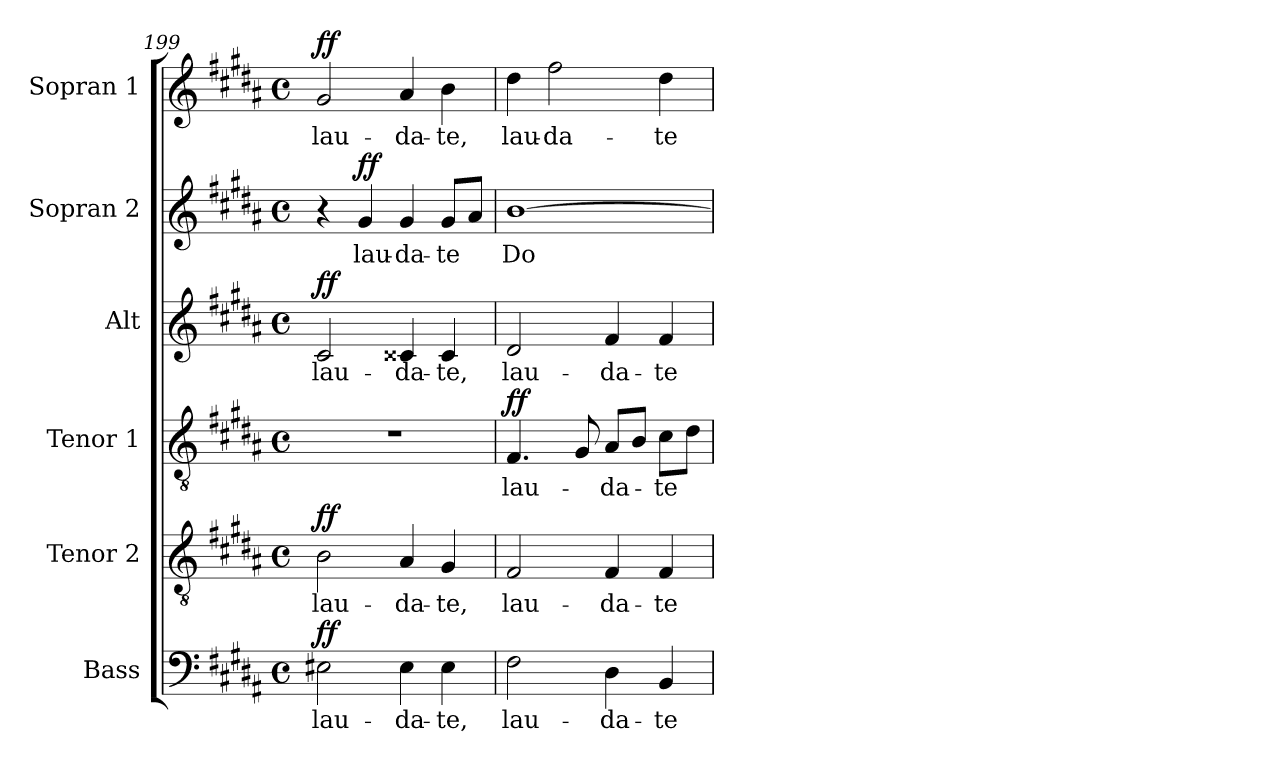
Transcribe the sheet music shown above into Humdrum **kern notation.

**kern	**text	**dynam	**kern	**text	**dynam	**kern	**text	**dynam	**kern	**text	**dynam	**kern	**text	**dynam	**kern	**text	**dynam
*part6	*part6	*part6	*part5	*part5	*part5	*part4	*part4	*part4	*part3	*part3	*part3	*part2	*part2	*part2	*part1	*part1	*part1
*staff6	*staff6	*staff6	*staff5	*staff5	*staff5	*staff4	*staff4	*staff4	*staff3	*staff3	*staff3	*staff2	*staff2	*staff2	*staff1	*staff1	*staff1
*I"Bass	*	*	*I"Tenor 2	*	*	*I"Tenor 1	*	*	*I"Alt	*	*	*I"Sopran 2	*	*	*I"Sopran 1	*	*
*I'B.	*	*	*I'T. 2	*	*	*I'T. 1	*	*	*I'A.	*	*	*I'S. 2	*	*	*I'S. 1	*	*
*clefF4	*	*	*clefGv2	*	*	*clefGv2	*	*	*clefG2	*	*	*clefG2	*	*	*clefG2	*	*
*k[f#c#g#d#a#]	*	*	*k[f#c#g#d#a#]	*	*	*k[f#c#g#d#a#]	*	*	*k[f#c#g#d#a#]	*	*	*k[f#c#g#d#a#]	*	*	*k[f#c#g#d#a#]	*	*
*B:	*	*	*B:	*	*	*B:	*	*	*B:	*	*	*B:	*	*	*B:	*	*
*M4/4	*	*	*M4/4	*	*	*M4/4	*	*	*M4/4	*	*	*M4/4	*	*	*M4/4	*	*
*met(c)	*	*	*met(c)	*	*	*met(c)	*	*	*met(c)	*	*	*met(c)	*	*	*met(c)	*	*
=199	=199	=199	=199	=199	=199	=199	=199	=199	=199	=199	=199	=199	=199	=199	=199	=199	=199
!	!LO:LY:b	!LO:DY:a	!	!LO:LY:b	!LO:DY:a	!	!	!	!	!LO:LY:b	!LO:DY:a	!	!	!	!	!LO:LY:b	!LO:DY:a
2E#X\	lau-	ff	2B\	lau-	ff	1r	.	.	2c#/	lau-	ff	4r	.	.	2g#/	lau-	ff
!	!	!	!	!	!	!	!	!	!	!	!	!	!LO:LY:b	!LO:DY:a	!	!	!
.	.	.	.	.	.	.	.	.	.	.	.	4g#/	lau-	ff	.	.	.
!	!LO:LY:b	!	!	!LO:LY:b	!	!	!	!	!	!LO:LY:b	!	!	!LO:LY:b	!	!	!LO:LY:b	!
4E#\	-da-	.	4A#/	-da-	.	.	.	.	4c##X/	-da-	.	4g#/	-da-	.	4a#/	-da-	.
!	!LO:LY:b	!	!	!LO:LY:b	!	!	!	!	!	!LO:LY:b	!	!	!LO:LY:b	!	!	!LO:LY:b	!
4E#\	-te,	.	4G#/	-te,	.	.	.	.	4c##/	-te,	.	8g#/L	-te	.	4b\	-te,	.
.	.	.	.	.	.	.	.	.	.	.	.	8a#/J	.	.	.	.	.
=200	=200	=200	=200	=200	=200	=200	=200	=200	=200	=200	=200	=200	=200	=200	=200	=200	=200
!	!LO:LY:b	!	!	!LO:LY:b	!	!	!LO:LY:b	!LO:DY:a	!	!LO:LY:b	!	!	!LO:LY:b	!	!	!LO:LY:b	!
2F#\	lau-	.	2F#/	lau-	.	4.F#/	lau-	ff	2d#/	lau-	.	[1b	Do-	.	4dd#\	lau-	.
!	!	!	!	!	!	!	!	!	!	!	!	!	!	!	!	!LO:LY:b	!
.	.	.	.	.	.	.	.	.	.	.	.	.	.	.	2ff#\	-da-	.
.	.	.	.	.	.	8G#/	.	.	.	.	.	.	.	.	.	.	.
!	!LO:LY:b	!	!	!LO:LY:b	!	!	!LO:LY:b	!	!	!LO:LY:b	!	!	!	!	!	!	!
4D#\	-da-	.	4F#/	-da-	.	8A#/L	-da-	.	4f#/	-da-	.	.	.	.	.	.	.
.	.	.	.	.	.	8B/J	.	.	.	.	.	.	.	.	.	.	.
!	!LO:LY:b	!	!	!LO:LY:b	!	!	!LO:LY:b	!	!	!LO:LY:b	!	!	!	!	!	!LO:LY:b	!
4BB/	-te	.	4F#/	-te	.	8c#\L	-te	.	4f#/	-te	.	.	.	.	4dd#\	-te	.
.	.	.	.	.	.	8d#\J	.	.	.	.	.	.	.	.	.	.	.
=	=	=	=	=	=	=	=	=	=	=	=	=	=	=	=	=	=
*-	*-	*-	*-	*-	*-	*-	*-	*-	*-	*-	*-	*-	*-	*-	*-	*-	*-
